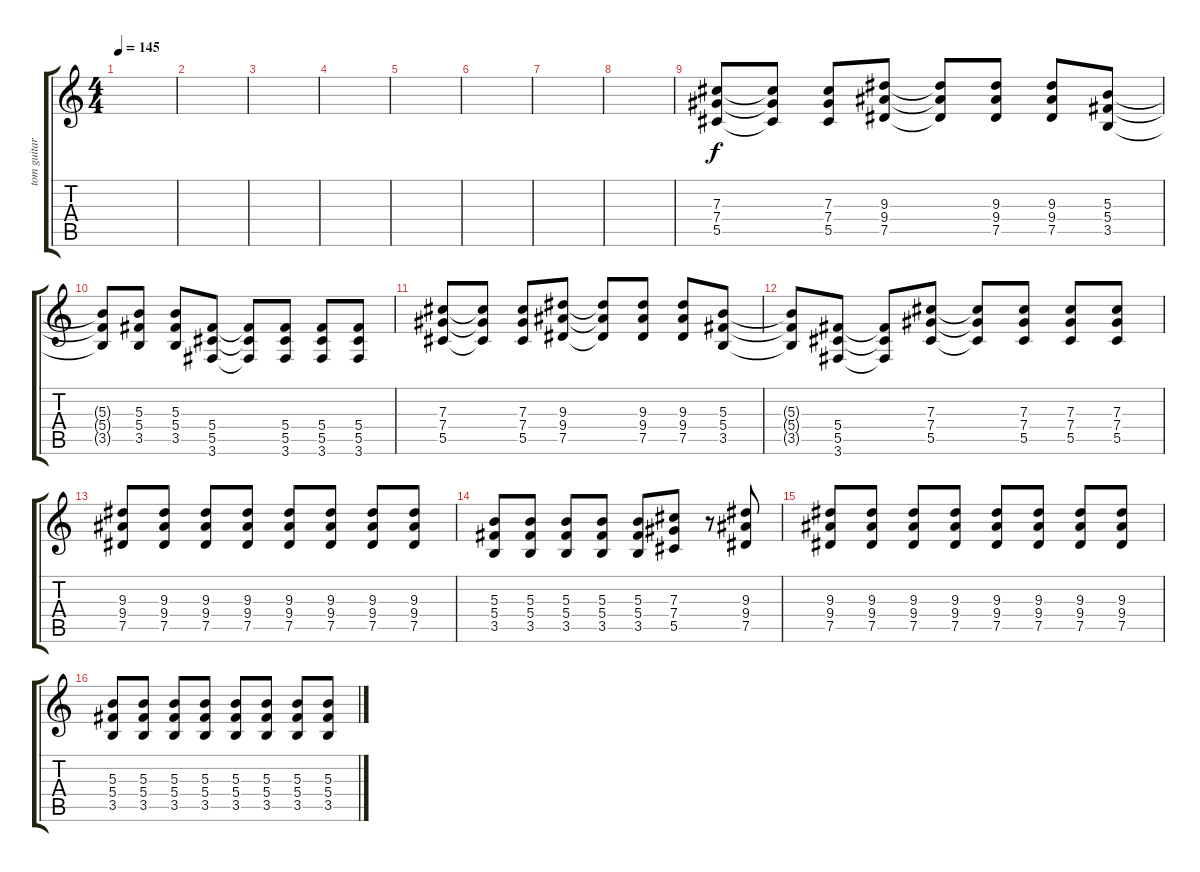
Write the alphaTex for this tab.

\track ("tom guitar overdub" "tom guitar") {instrument distortionguitar}
\staff {score tabs}
\tuning (Eb4 Bb3 Gb3 Db3 Ab2 Eb2) {hide}
\ts (4 4)
\tempo 145
\clef g2
\ks c
|
|
|
|
|
|
|
|
(7.3 7.4 5.5).8 (7.3{t} 7.4{t} 5.5{t}).8 (7.3 7.4 5.5).8 (9.3 9.4 7.5).8 (9.3{t} 9.4{t} 7.5{t}).8 (9.3 9.4 7.5).8 (9.3 9.4 7.5).8 (5.3 5.4 3.5).8 |
(5.3{t} 5.4{t} 3.5{t}).8 (5.3 5.4 3.5).8 (5.3 5.4 3.5).8 (5.4 5.5 3.6).8 (5.4{t} 5.5{t} 3.6{t}).8 (5.4 5.5 3.6).8 (5.4 5.5 3.6).8 (5.4 5.5 3.6).8 |
(7.3 7.4 5.5).8 (7.3{t} 7.4{t} 5.5{t}).8 (7.3 7.4 5.5).8 (9.3 9.4 7.5).8 (9.3{t} 9.4{t} 7.5{t}).8 (9.3 9.4 7.5).8 (9.3 9.4 7.5).8 (5.3 5.4 3.5).8 |
(5.3{t} 5.4{t} 3.5{t}).8 (5.4 5.5 3.6).8 (5.4{t} 5.5{t} 3.6{t}).8 (7.3 7.4 5.5).8 (7.3{t} 7.4{t} 5.5{t}).8 (7.3 7.4 5.5).8 (7.3 7.4 5.5).8 (7.3 7.4 5.5).8 |
(9.3 9.4 7.5).8 (9.3 9.4 7.5).8 (9.3 9.4 7.5).8 (9.3 9.4 7.5).8 (9.3 9.4 7.5).8 (9.3 9.4 7.5).8 (9.3 9.4 7.5).8 (9.3 9.4 7.5).8 |
(5.3 5.4 3.5).8 (5.3 5.4 3.5).8 (5.3 5.4 3.5).8 (5.3 5.4 3.5).8 (5.3 5.4 3.5).8 (7.3 7.4 5.5).8 r.8 (9.3 9.4 7.5).8 |
(9.3 9.4 7.5).8 (9.3 9.4 7.5).8 (9.3 9.4 7.5).8 (9.3 9.4 7.5).8 (9.3 9.4 7.5).8 (9.3 9.4 7.5).8 (9.3 9.4 7.5).8 (9.3 9.4 7.5).8 |
(5.3 5.4 3.5).8 (5.3 5.4 3.5).8 (5.3 5.4 3.5).8 (5.3 5.4 3.5).8 (5.3 5.4 3.5).8 (5.3 5.4 3.5).8 (5.3 5.4 3.5).8 (5.3 5.4 3.5).8
